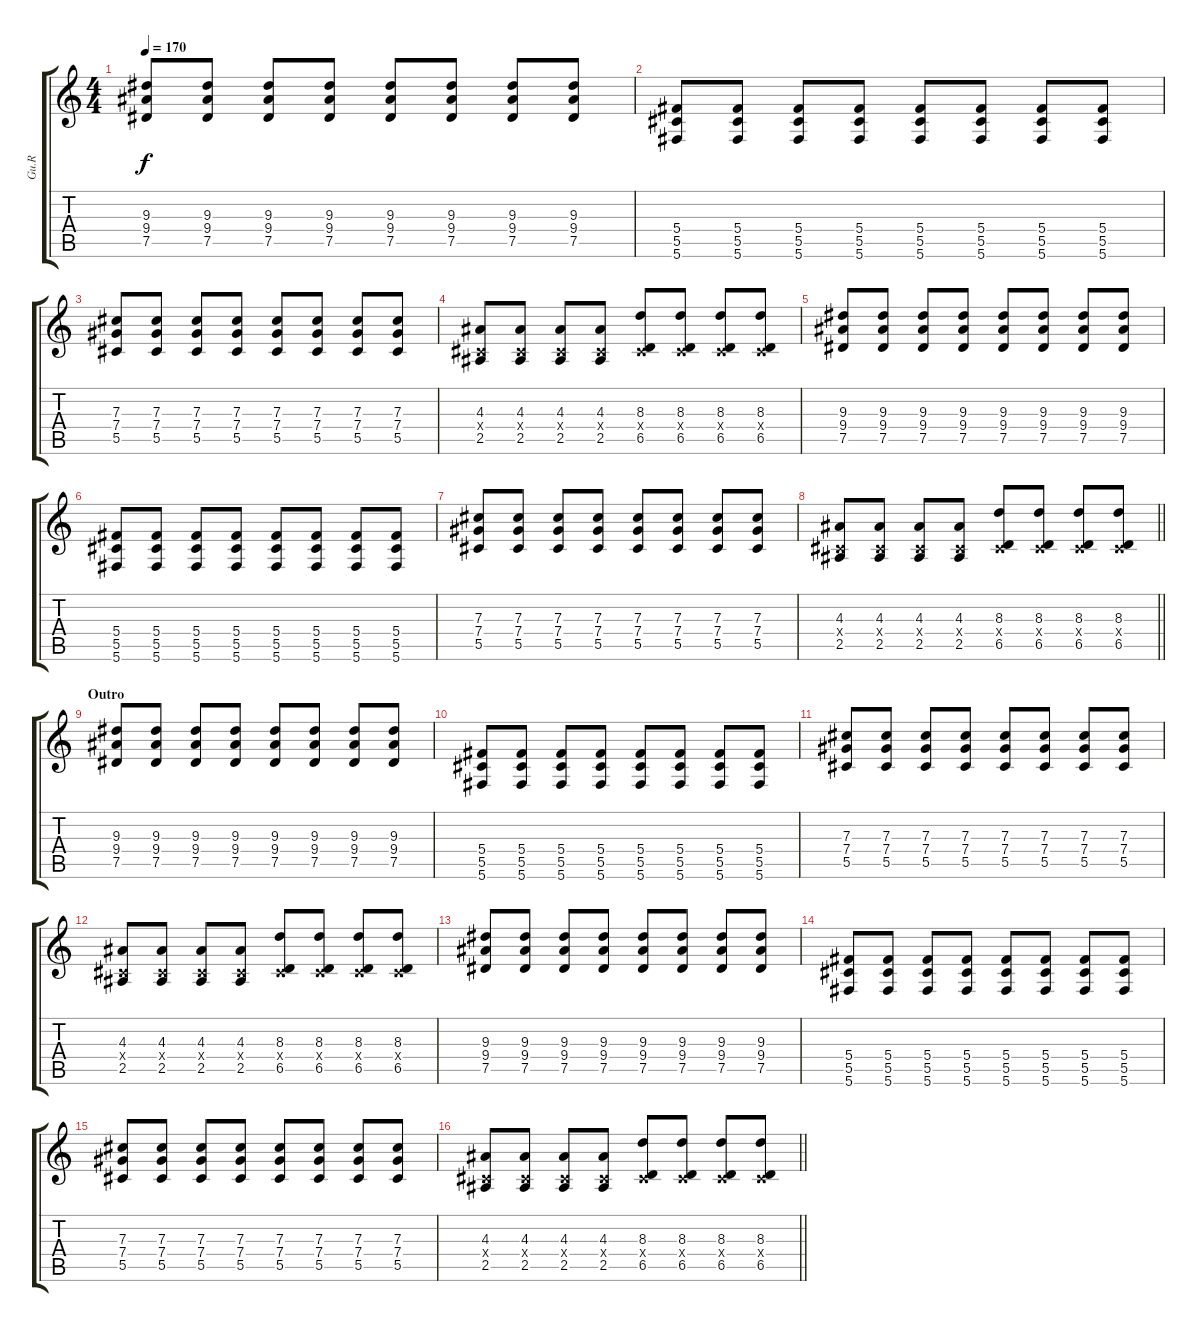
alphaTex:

\track ("Gu.R" "Gu.R") {instrument distortionguitar}
\staff {score tabs}
\tuning (Eb4 Bb3 Gb3 Db3 Ab2 Db2) {hide}
\ts (4 4)
\tempo 170
\clef g2
\ks c
(9.3 9.4 7.5).8{dy f} (9.3 9.4 7.5).8 (9.3 9.4 7.5).8 (9.3 9.4 7.5).8 (9.3 9.4 7.5).8 (9.3 9.4 7.5).8 (9.3 9.4 7.5).8 (9.3 9.4 7.5).8 |
(5.4 5.5 5.6).8 (5.4 5.5 5.6).8 (5.4 5.5 5.6).8 (5.4 5.5 5.6).8 (5.4 5.5 5.6).8 (5.4 5.5 5.6).8 (5.4 5.5 5.6).8 (5.4 5.5 5.6).8 |
(7.3 7.4 5.5).8 (7.3 7.4 5.5).8 (7.3 7.4 5.5).8 (7.3 7.4 5.5).8 (7.3 7.4 5.5).8 (7.3 7.4 5.5).8 (7.3 7.4 5.5).8 (7.3 7.4 5.5).8 |
(4.3 0.4{x} 2.5).8 (4.3 0.4{x} 2.5).8 (4.3 0.4{x} 2.5).8 (4.3 0.4{x} 2.5).8 (8.3 0.4{x} 6.5).8 (8.3 0.4{x} 6.5).8 (8.3 0.4{x} 6.5).8 (8.3 0.4{x} 6.5).8 |
(9.3 9.4 7.5).8 (9.3 9.4 7.5).8 (9.3 9.4 7.5).8 (9.3 9.4 7.5).8 (9.3 9.4 7.5).8 (9.3 9.4 7.5).8 (9.3 9.4 7.5).8 (9.3 9.4 7.5).8 |
(5.4 5.5 5.6).8 (5.4 5.5 5.6).8 (5.4 5.5 5.6).8 (5.4 5.5 5.6).8 (5.4 5.5 5.6).8 (5.4 5.5 5.6).8 (5.4 5.5 5.6).8 (5.4 5.5 5.6).8 |
(7.3 7.4 5.5).8 (7.3 7.4 5.5).8 (7.3 7.4 5.5).8 (7.3 7.4 5.5).8 (7.3 7.4 5.5).8 (7.3 7.4 5.5).8 (7.3 7.4 5.5).8 (7.3 7.4 5.5).8 |
\barLineRight lightlight
(4.3 0.4{x} 2.5).8 (4.3 0.4{x} 2.5).8 (4.3 0.4{x} 2.5).8 (4.3 0.4{x} 2.5).8 (8.3 0.4{x} 6.5).8 (8.3 0.4{x} 6.5).8 (8.3 0.4{x} 6.5).8 (8.3 0.4{x} 6.5).8 |
\section ("" "Outro")
(9.3 9.4 7.5).8 (9.3 9.4 7.5).8 (9.3 9.4 7.5).8 (9.3 9.4 7.5).8 (9.3 9.4 7.5).8 (9.3 9.4 7.5).8 (9.3 9.4 7.5).8 (9.3 9.4 7.5).8 |
(5.4 5.5 5.6).8 (5.4 5.5 5.6).8 (5.4 5.5 5.6).8 (5.4 5.5 5.6).8 (5.4 5.5 5.6).8 (5.4 5.5 5.6).8 (5.4 5.5 5.6).8 (5.4 5.5 5.6).8 |
(7.3 7.4 5.5).8 (7.3 7.4 5.5).8 (7.3 7.4 5.5).8 (7.3 7.4 5.5).8 (7.3 7.4 5.5).8 (7.3 7.4 5.5).8 (7.3 7.4 5.5).8 (7.3 7.4 5.5).8 |
(4.3 0.4{x} 2.5).8 (4.3 0.4{x} 2.5).8 (4.3 0.4{x} 2.5).8 (4.3 0.4{x} 2.5).8 (8.3 0.4{x} 6.5).8 (8.3 0.4{x} 6.5).8 (8.3 0.4{x} 6.5).8 (8.3 0.4{x} 6.5).8 |
(9.3 9.4 7.5).8 (9.3 9.4 7.5).8 (9.3 9.4 7.5).8 (9.3 9.4 7.5).8 (9.3 9.4 7.5).8 (9.3 9.4 7.5).8 (9.3 9.4 7.5).8 (9.3 9.4 7.5).8 |
(5.4 5.5 5.6).8 (5.4 5.5 5.6).8 (5.4 5.5 5.6).8 (5.4 5.5 5.6).8 (5.4 5.5 5.6).8 (5.4 5.5 5.6).8 (5.4 5.5 5.6).8 (5.4 5.5 5.6).8 |
(7.3 7.4 5.5).8 (7.3 7.4 5.5).8 (7.3 7.4 5.5).8 (7.3 7.4 5.5).8 (7.3 7.4 5.5).8 (7.3 7.4 5.5).8 (7.3 7.4 5.5).8 (7.3 7.4 5.5).8 |
\barLineRight lightlight
(4.3 0.4{x} 2.5).8 (4.3 0.4{x} 2.5).8 (4.3 0.4{x} 2.5).8 (4.3 0.4{x} 2.5).8 (8.3 0.4{x} 6.5).8 (8.3 0.4{x} 6.5).8 (8.3 0.4{x} 6.5).8 (8.3 0.4{x} 6.5).8
